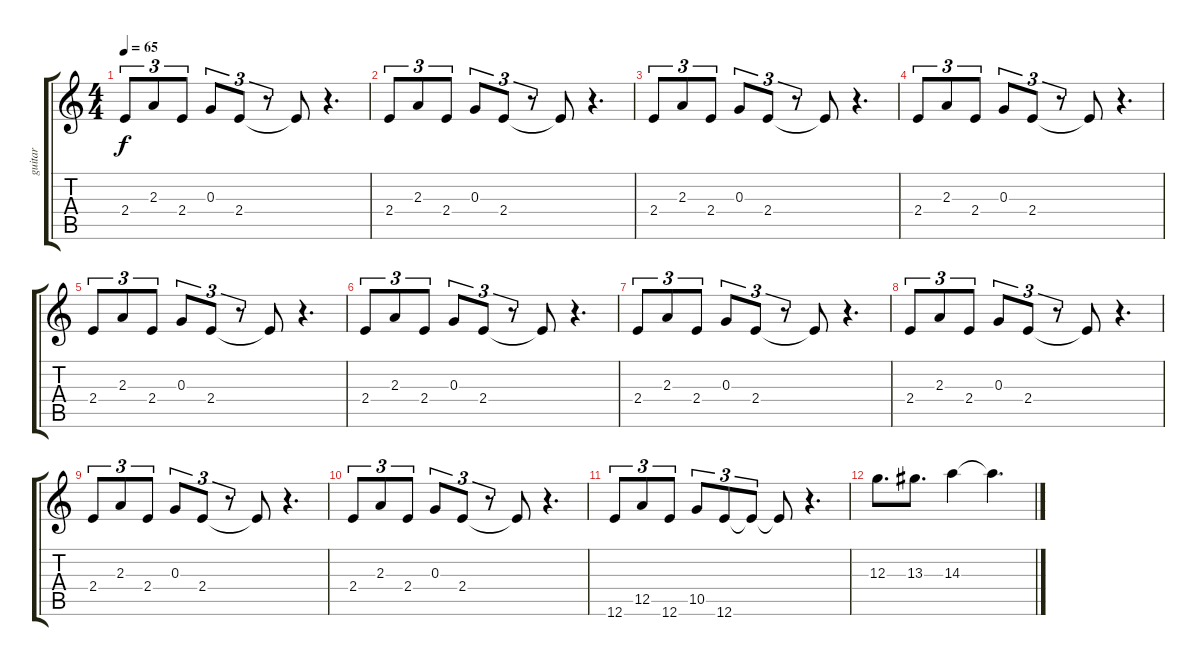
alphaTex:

\track ("guitar" "guitar") {instrument overdrivenguitar}
\staff {score tabs}
\tuning (E4 B3 G3 D3 A2 E2) {hide}
\ts (4 4)
\tempo 65
\clef g2
\ks c
2.4.8{tu (3 2) dy f} 2.3.8{tu (3 2)} 2.4.8{tu (3 2)} 0.3.8{tu (3 2)} 2.4.8{tu (3 2)} r.8{tu (3 2)} 2.4{t}.8 r.4{d} |
2.4.8{tu (3 2)} 2.3.8{tu (3 2)} 2.4.8{tu (3 2)} 0.3.8{tu (3 2)} 2.4.8{tu (3 2)} r.8{tu (3 2)} 2.4{t}.8 r.4{d} |
2.4.8{tu (3 2)} 2.3.8{tu (3 2)} 2.4.8{tu (3 2)} 0.3.8{tu (3 2)} 2.4.8{tu (3 2)} r.8{tu (3 2)} 2.4{t}.8 r.4{d} |
2.4.8{tu (3 2)} 2.3.8{tu (3 2)} 2.4.8{tu (3 2)} 0.3.8{tu (3 2)} 2.4.8{tu (3 2)} r.8{tu (3 2)} 2.4{t}.8 r.4{d} |
2.4.8{tu (3 2)} 2.3.8{tu (3 2)} 2.4.8{tu (3 2)} 0.3.8{tu (3 2)} 2.4.8{tu (3 2)} r.8{tu (3 2)} 2.4{t}.8 r.4{d} |
2.4.8{tu (3 2)} 2.3.8{tu (3 2)} 2.4.8{tu (3 2)} 0.3.8{tu (3 2)} 2.4.8{tu (3 2)} r.8{tu (3 2)} 2.4{t}.8 r.4{d} |
2.4.8{tu (3 2)} 2.3.8{tu (3 2)} 2.4.8{tu (3 2)} 0.3.8{tu (3 2)} 2.4.8{tu (3 2)} r.8{tu (3 2)} 2.4{t}.8 r.4{d} |
2.4.8{tu (3 2)} 2.3.8{tu (3 2)} 2.4.8{tu (3 2)} 0.3.8{tu (3 2)} 2.4.8{tu (3 2)} r.8{tu (3 2)} 2.4{t}.8 r.4{d} |
2.4.8{tu (3 2)} 2.3.8{tu (3 2)} 2.4.8{tu (3 2)} 0.3.8{tu (3 2)} 2.4.8{tu (3 2)} r.8{tu (3 2)} 2.4{t}.8 r.4{d} |
2.4.8{tu (3 2)} 2.3.8{tu (3 2)} 2.4.8{tu (3 2)} 0.3.8{tu (3 2)} 2.4.8{tu (3 2)} r.8{tu (3 2)} 2.4{t}.8 r.4{d} |
12.6.8{tu (3 2)} 12.5.8{tu (3 2)} 12.6.8{tu (3 2)} 10.5.8{tu (3 2)} 12.6.8{tu (3 2)} 12.6{t}.8{tu (3 2)} 12.6{t}.8 r.4{d} |
12.3.8{d} 13.3.8{d} 14.3.4 14.3{t}.4{d}
